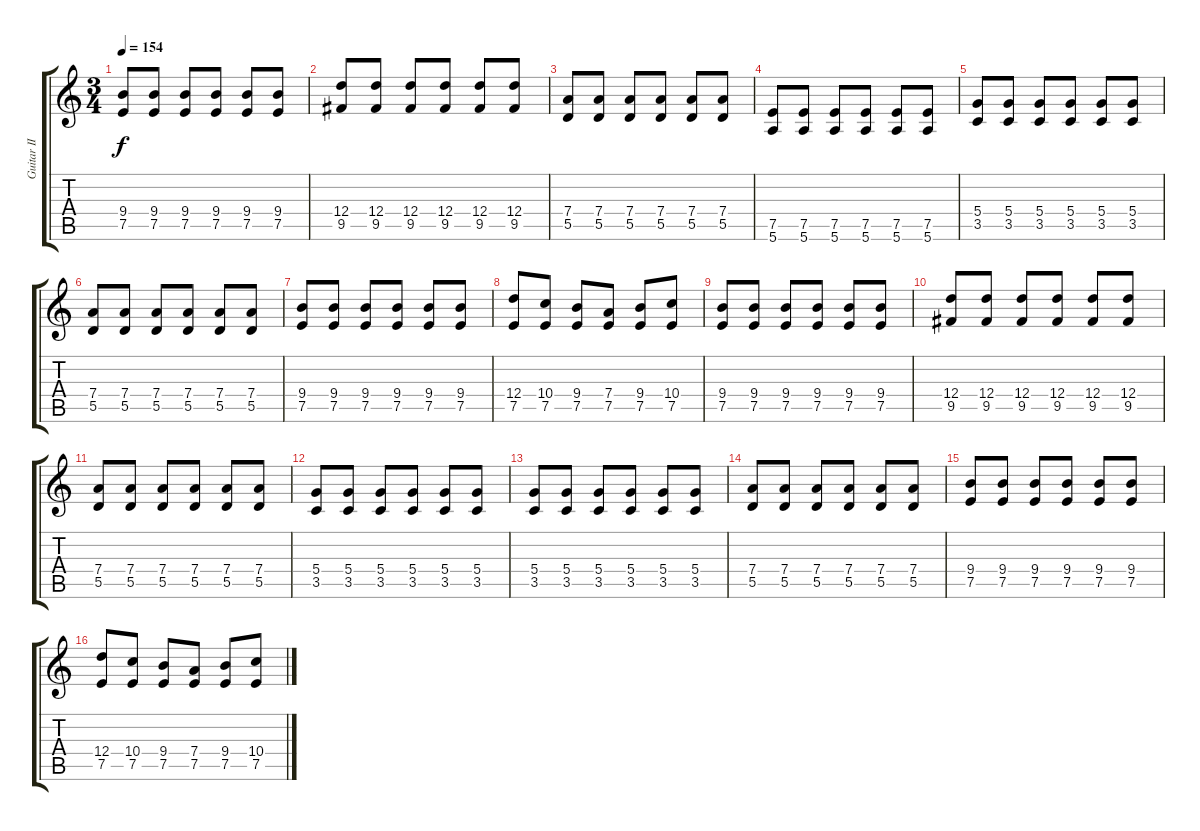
\track ("Guitar II" "Guitar II") {instrument acousticguitarsteel}
\staff {score tabs}
\tuning (E4 B3 G3 D3 A2 E2) {hide}
\ts (3 4)
\tempo 154
\clef g2
\ks c
(9.4 7.5).8{dy f} (9.4 7.5).8 (9.4 7.5).8 (9.4 7.5).8 (9.4 7.5).8 (9.4 7.5).8 |
(12.4 9.5).8 (12.4 9.5).8 (12.4 9.5).8 (12.4 9.5).8 (12.4 9.5).8 (12.4 9.5).8 |
(7.4 5.5).8 (7.4 5.5).8 (7.4 5.5).8 (7.4 5.5).8 (7.4 5.5).8 (7.4 5.5).8 |
(7.5 5.6).8 (7.5 5.6).8 (7.5 5.6).8 (7.5 5.6).8 (7.5 5.6).8 (7.5 5.6).8 |
(5.4 3.5).8 (5.4 3.5).8 (5.4 3.5).8 (5.4 3.5).8 (5.4 3.5).8 (5.4 3.5).8 |
(7.4 5.5).8 (7.4 5.5).8 (7.4 5.5).8 (7.4 5.5).8 (7.4 5.5).8 (7.4 5.5).8 |
(9.4 7.5).8 (9.4 7.5).8 (9.4 7.5).8 (9.4 7.5).8 (9.4 7.5).8 (9.4 7.5).8 |
(12.4 7.5).8 (10.4 7.5).8 (9.4 7.5).8 (7.4 7.5).8 (9.4 7.5).8 (10.4 7.5).8 |
(9.4 7.5).8 (9.4 7.5).8 (9.4 7.5).8 (9.4 7.5).8 (9.4 7.5).8 (9.4 7.5).8 |
(12.4 9.5).8 (12.4 9.5).8 (12.4 9.5).8 (12.4 9.5).8 (12.4 9.5).8 (12.4 9.5).8 |
(7.4 5.5).8 (7.4 5.5).8 (7.4 5.5).8 (7.4 5.5).8 (7.4 5.5).8 (7.4 5.5).8 |
(5.4 3.5).8 (5.4 3.5).8 (5.4 3.5).8 (5.4 3.5).8 (5.4 3.5).8 (5.4 3.5).8 |
(5.4 3.5).8 (5.4 3.5).8 (5.4 3.5).8 (5.4 3.5).8 (5.4 3.5).8 (5.4 3.5).8 |
(7.4 5.5).8 (7.4 5.5).8 (7.4 5.5).8 (7.4 5.5).8 (7.4 5.5).8 (7.4 5.5).8 |
(9.4 7.5).8 (9.4 7.5).8 (9.4 7.5).8 (9.4 7.5).8 (9.4 7.5).8 (9.4 7.5).8 |
(12.4 7.5).8 (10.4 7.5).8 (9.4 7.5).8 (7.4 7.5).8 (9.4 7.5).8 (10.4 7.5).8
